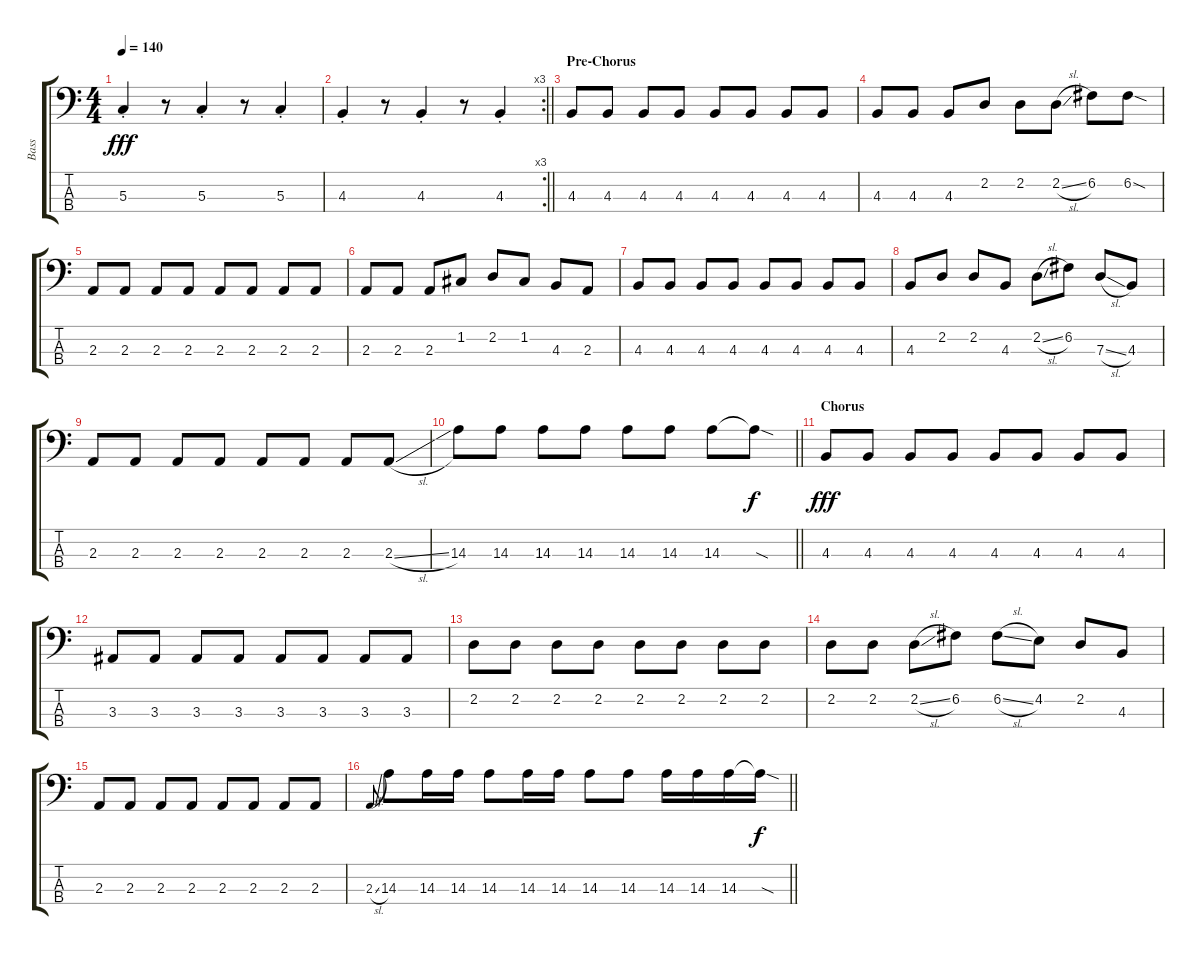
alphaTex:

\track ("Bass" "Bass") {instrument electricbasspick}
\staff {score tabs}
\tuning (F2 C2 G1 D1) {hide}
\ts (4 4)
\tempo 140
\clef f4
\ks c
5.3{st}.4{dy fff} r.8 5.3{st}.4 r.8 5.3{st}.4 |
\rc 3
\barLineRight lightlight
4.3{st}.4 r.8 4.3{st}.4 r.8 4.3{st}.4 |
\section ("" "Pre-Chorus")
4.3.8 4.3.8 4.3.8 4.3.8 4.3.8 4.3.8 4.3.8 4.3.8 |
4.3.8 4.3.8 4.3.8 2.2.8 2.2.8 2.2{sl}.8 6.2.8 6.2{sod}.8 |
2.3.8 2.3.8 2.3.8 2.3.8 2.3.8 2.3.8 2.3.8 2.3.8 |
2.3.8 2.3.8 2.3.8 1.2.8 2.2.8 1.2.8 4.3.8 2.3.8 |
4.3.8 4.3.8 4.3.8 4.3.8 4.3.8 4.3.8 4.3.8 4.3.8 |
4.3.8 2.2.8 2.2.8 4.3.8 2.2{sl}.8 6.2.8 7.3{sl}.8 4.3.8 |
2.3.8 2.3.8 2.3.8 2.3.8 2.3.8 2.3.8 2.3.8 2.3{sl}.8 |
\barLineRight lightlight
14.3.8 14.3.8 14.3.8 14.3.8 14.3.8 14.3.8 14.3.8 14.3{sod t}.8{dy f} |
\section ("" "Chorus")
4.3.8{dy fff} 4.3.8 4.3.8 4.3.8 4.3.8 4.3.8 4.3.8 4.3.8 |
3.3.8 3.3.8 3.3.8 3.3.8 3.3.8 3.3.8 3.3.8 3.3.8 |
2.2.8 2.2.8 2.2.8 2.2.8 2.2.8 2.2.8 2.2.8 2.2.8 |
2.2.8 2.2.8 2.2{sl}.8 6.2.8 6.2{sl}.8 4.2.8 2.2.8 4.3.8 |
2.3.8 2.3.8 2.3.8 2.3.8 2.3.8 2.3.8 2.3.8 2.3.8 |
\barLineRight lightlight
2.3{sl}.8{gr onbeat} 14.3.8 14.3.16 14.3.16 14.3.8 14.3.16 14.3.16 14.3.8 14.3.8 14.3.16 14.3.16 14.3.16 14.3{sod t}.16{dy f}
